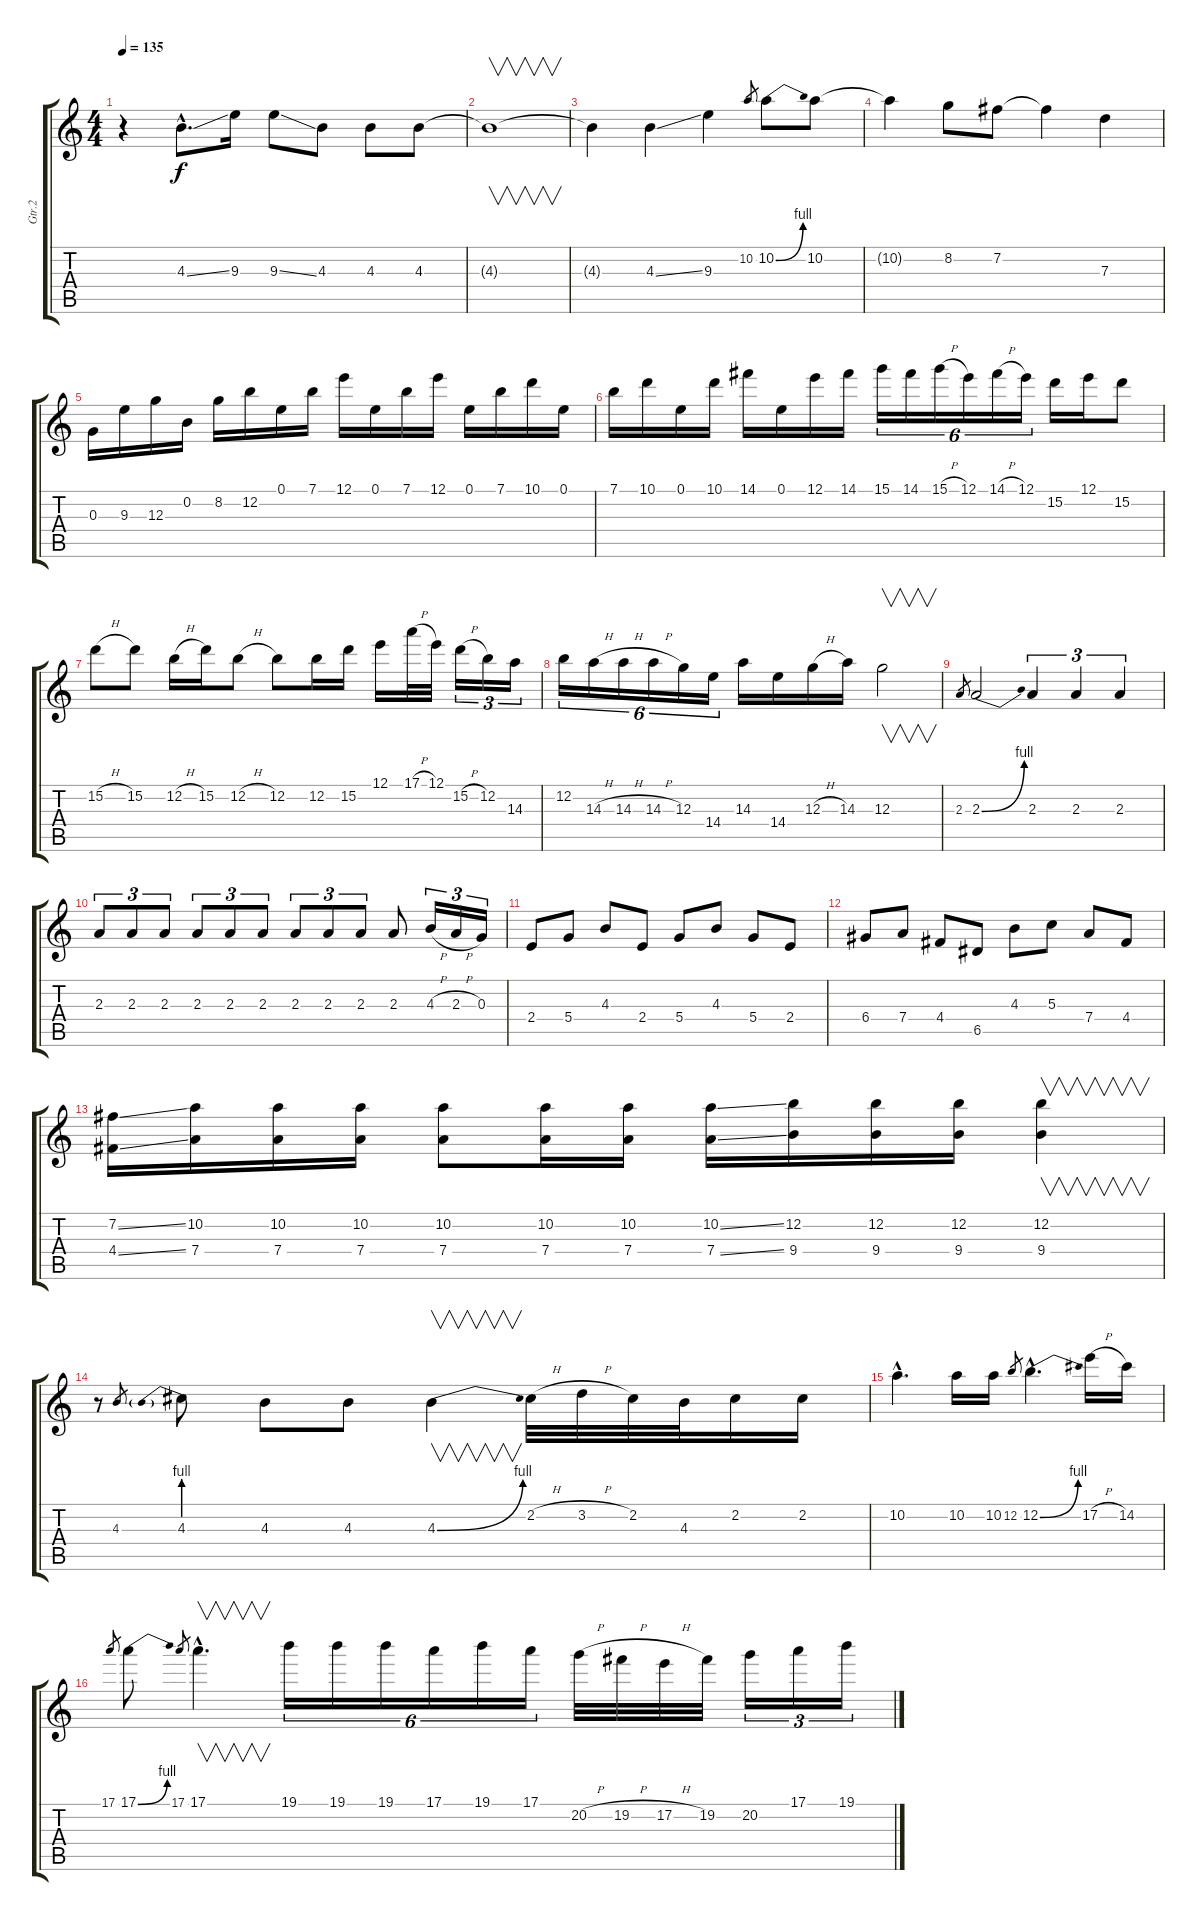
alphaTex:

\track ("Gtr.2" "Gtr.2") {instrument distortionguitar}
\staff {score tabs}
\tuning (E4 B3 G3 D3 A2 E2) {hide}
\ts (4 4)
\tempo 135
\clef g2
\ks c
r.4{dy f} 4.3{ss hac}.8{d} 9.3.16 9.3{ss}.8 4.3.8 4.3.8 4.3.8 |
4.3{t}.1{v} |
4.3{t}.4 4.3{ss}.4 9.3.4 10.2.8{gr} 10.2{be (bend 0 0 60 4)}.8 10.2.8 |
10.2{t}.4 8.2.8 7.2.8 7.2{t}.4 7.3.4 |
0.3.16 9.3.16 12.3.16 0.2.16 8.2.16 12.2.16 0.1.16 7.1.16 12.1.16 0.1.16 7.1.16 12.1.16 0.1.16 7.1.16 10.1.16 0.1.16 |
7.1.16 10.1.16 0.1.16 10.1.16 14.1.16 0.1.16 12.1.16 14.1.16 15.1.16{tu (6 4)} 14.1.16{tu (6 4)} 15.1{h}.16{tu (6 4)} 12.1.16{tu (6 4)} 14.1{h}.16{tu (6 4)} 12.1.16{tu (6 4)} 15.2.16 12.1.16 15.2.8 |
15.2{h}.8 15.2.8 12.2{h}.16 15.2.16 12.2{h}.8 12.2.8 12.2.16 15.2.16 12.1.16 17.1{h}.32 12.1.32 15.2{h}.16{tu (3 2)} 12.2.16{tu (3 2)} 14.3.16{tu (3 2)} |
12.2.16{tu (6 4)} 14.3{h}.16{tu (6 4)} 14.3{h}.16{tu (6 4)} 14.3{h}.16{tu (6 4)} 12.3.16{tu (6 4)} 14.4.16{tu (6 4)} 14.3.16 14.4.16 12.3{h}.16 14.3.16 12.3.2{v} |
2.3.8{gr} 2.3{be (bend 0 0 60 4)}.2 2.3.4{tu (3 2)} 2.3.4{tu (3 2)} 2.3.4{tu (3 2)} |
2.3.8{tu (3 2)} 2.3.8{tu (3 2)} 2.3.8{tu (3 2)} 2.3.8{tu (3 2)} 2.3.8{tu (3 2)} 2.3.8{tu (3 2)} 2.3.8{tu (3 2)} 2.3.8{tu (3 2)} 2.3.8{tu (3 2)} 2.3.8 4.3{h}.16{tu (3 2)} 2.3{h}.16{tu (3 2)} 0.3.16{tu (3 2)} |
2.4.8 5.4.8 4.3.8 2.4.8 5.4.8 4.3.8 5.4.8 2.4.8 |
6.4.8 7.4.8 4.4.8 6.5.8 4.3.8 5.3.8 7.4.8 4.4.8 |
(7.2{ss} 4.4{ss}).16 (10.2 7.4).16 (10.2 7.4).16 (10.2 7.4).16 (10.2 7.4).8 (10.2 7.4).16 (10.2 7.4).16 (10.2{ss} 7.4{ss}).16 (12.2 9.4).16 (12.2 9.4).16 (12.2 9.4).16 (12.2 9.4).4{v} |
r.8 4.3.8{gr} 4.3{be (prebend 0 4 60 4)}.8 4.3.8 4.3.8 4.3{be (bend 0 0 60 4)}.4{v} 2.2{h}.32 3.2{h}.32 2.2.32 4.3.32 2.2.16 2.2.16 |
10.2{hac}.4{d} 10.2.16 10.2.16 12.2.8{gr} 12.2{be (bend 0 0 60 4) hac}.4{d} 17.2{h}.16 14.2.16 |
17.1.8{gr} 17.1{be (bend 0 0 60 4)}.8 17.1.8{gr} 17.1{hac}.4{v d} 19.1.16{tu (6 4)} 19.1.16{tu (6 4)} 19.1.16{tu (6 4)} 17.1.16{tu (6 4)} 19.1.16{tu (6 4)} 17.1.16{tu (6 4)} 20.2{h}.32 19.2{h}.32 17.2{h}.32 19.2.32 20.2.16{tu (3 2)} 17.1.16{tu (3 2)} 19.1.16{tu (3 2)}
